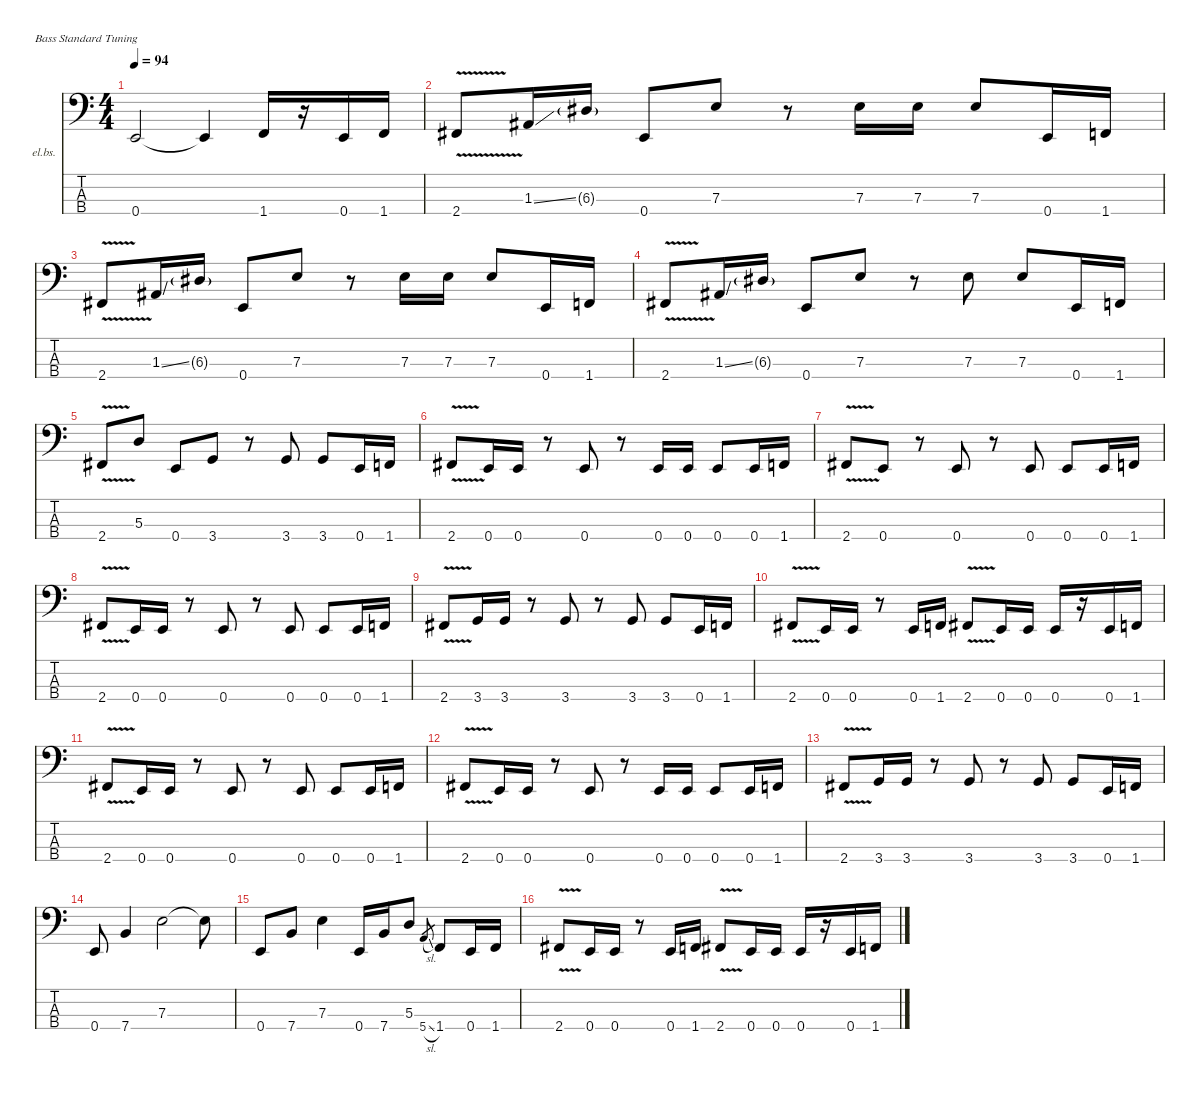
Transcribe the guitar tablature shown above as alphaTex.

\defaultSystemsLayout 4
\hideDynamics
\bracketExtendMode nobrackets
\firstSystemTrackNameOrientation horizontal
\otherSystemsTrackNameOrientation horizontal
\track ("Jason Newsted" "el.bs.") {instrument electricbasspick}
\staff {score tabs}
\tuning (G2 D2 A1 E1)
\ts (4 4)
\tempo 94
\clef f4
\ks c
0.4{t}.2{dy f} 0.4{t}.4 1.4.16 r.16 0.4.16 1.4.16 |
2.4{v acc #}.8 1.3{ss acc #}.16 6.3{g acc #}.16{dy mf} 0.4.8{dy f} 7.3.8 r.8 7.3.16 7.3.16 7.3.8 0.4.16 1.4.16 |
2.4{v acc #}.8 1.3{ss acc #}.16 6.3{g acc #}.16{dy mf} 0.4.8{dy f} 7.3.8 r.8 7.3.16 7.3.16 7.3.8 0.4.16 1.4.16 |
2.4{v acc #}.8 1.3{ss acc #}.16 6.3{g acc #}.16{dy mf} 0.4.8{dy f} 7.3.8 r.8 7.3.8 7.3.8 0.4.16 1.4.16 |
2.4{v acc #}.8 5.3.8 0.4.8 3.4.8 r.8 3.4.8 3.4.8 0.4.16 1.4.16 |
2.4{v acc #}.8 0.4.16 0.4.16 r.8 0.4.8 r.8 0.4.16 0.4.16 0.4.8 0.4.16 1.4.16 |
2.4{v acc #}.8 0.4.8 r.8 0.4.8 r.8 0.4.8 0.4.8 0.4.16 1.4.16 |
2.4{v acc #}.8 0.4.16 0.4.16 r.8 0.4.8{dy ff} r.8 0.4.8 0.4.8{dy f} 0.4.16 1.4.16 |
2.4{v acc #}.8 3.4.16 3.4.16 r.8 3.4.8 r.8 3.4.8 3.4.8 0.4.16 1.4.16 |
2.4{v acc #}.8 0.4.16 0.4.16 r.8 0.4.16 1.4.16 2.4{v acc #}.8 0.4.16 0.4.16 0.4.16 r.16 0.4.16 1.4.16 |
2.4{v acc #}.8 0.4.16 0.4.16 r.8 0.4.8 r.8 0.4.8 0.4.8 0.4.16 1.4.16 |
2.4{v acc #}.8 0.4.16 0.4.16 r.8 0.4.8 r.8 0.4.16 0.4.16 0.4.8{dy ff} 0.4.16{dy f} 1.4.16 |
2.4{v acc #}.8 3.4.16 3.4.16 r.8 3.4.8 r.8 3.4.8 3.4.8 0.4.16 1.4.16 |
0.4.8 7.4.4 7.3.2 7.3{t}.8 |
0.4.8 7.4.8 7.3.4 0.4.16 7.4.16 5.3.8 5.4{sl}.8{gr dy mf} 1.4.8{dy f} 0.4.16 1.4.16 |
2.4{v acc #}.8 0.4.16 0.4.16 r.8 0.4.16 1.4.16 2.4{v acc #}.8 0.4.16 0.4.16 0.4.16 r.16 0.4.16 1.4.16
